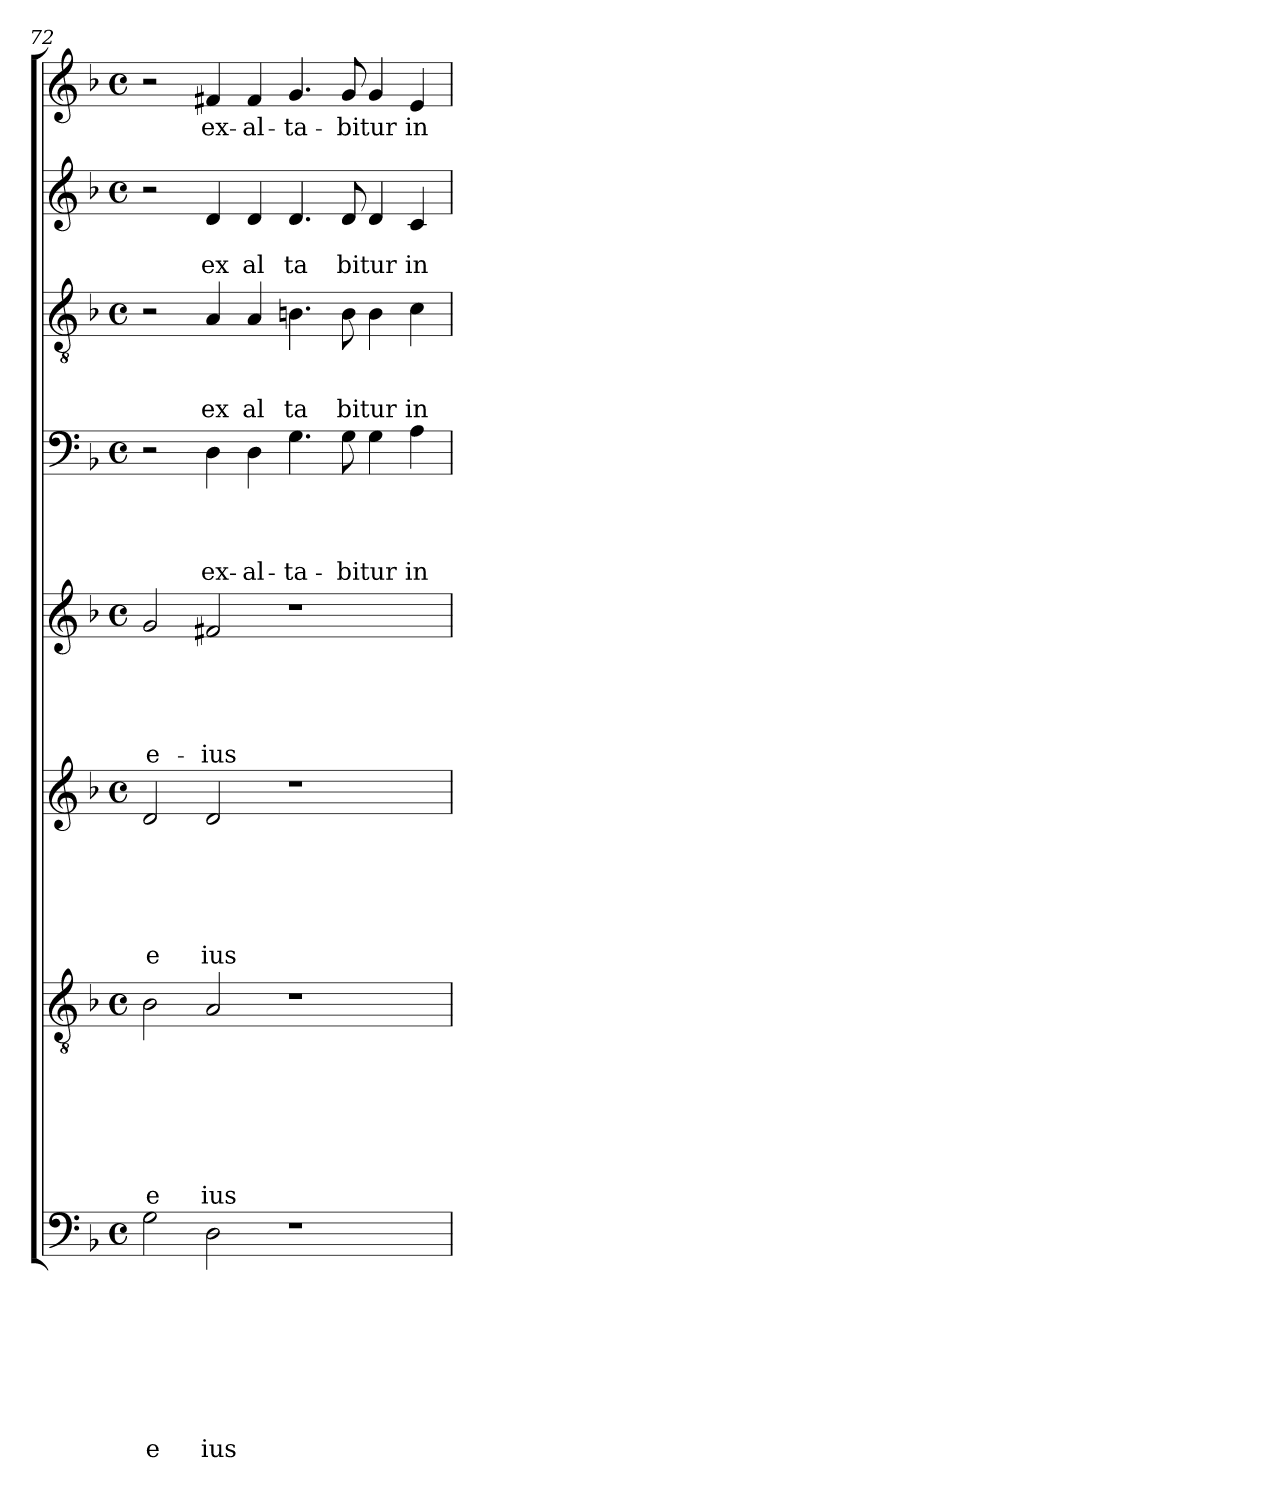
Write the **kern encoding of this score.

**kern	**text	**text	**text	**text	**text	**text	**text	**text	**kern	**text	**text	**text	**text	**text	**text	**text	**kern	**text	**text	**text	**text	**text	**text	**kern	**text	**text	**text	**text	**text	**kern	**text	**text	**text	**text	**kern	**text	**text	**text	**kern	**text	**text	**kern	**text
*part8	*part8	*part8	*part8	*part8	*part8	*part8	*part8	*part8	*part7	*part7	*part7	*part7	*part7	*part7	*part7	*part7	*part6	*part6	*part6	*part6	*part6	*part6	*part6	*part5	*part5	*part5	*part5	*part5	*part5	*part4	*part4	*part4	*part4	*part4	*part3	*part3	*part3	*part3	*part2	*part2	*part2	*part1	*part1
*staff8	*staff8	*staff8	*staff8	*staff8	*staff8	*staff8	*staff8	*staff8	*staff7	*staff7	*staff7	*staff7	*staff7	*staff7	*staff7	*staff7	*staff6	*staff6	*staff6	*staff6	*staff6	*staff6	*staff6	*staff5	*staff5	*staff5	*staff5	*staff5	*staff5	*staff4	*staff4	*staff4	*staff4	*staff4	*staff3	*staff3	*staff3	*staff3	*staff2	*staff2	*staff2	*staff1	*staff1
*clefF4	*	*	*	*	*	*	*	*	*clefGv2	*	*	*	*	*	*	*	*clefG2	*	*	*	*	*	*	*clefG2	*	*	*	*	*	*clefF4	*	*	*	*	*clefGv2	*	*	*	*clefG2	*	*	*clefG2	*
*k[b-]	*	*	*	*	*	*	*	*	*k[b-]	*	*	*	*	*	*	*	*k[b-]	*	*	*	*	*	*	*k[b-]	*	*	*	*	*	*k[b-]	*	*	*	*	*k[b-]	*	*	*	*k[b-]	*	*	*k[b-]	*
*F:	*	*	*	*	*	*	*	*	*F:	*	*	*	*	*	*	*	*F:	*	*	*	*	*	*	*F:	*	*	*	*	*	*F:	*	*	*	*	*F:	*	*	*	*F:	*	*	*F:	*
*M4/4	*	*	*	*	*	*	*	*	*M4/4	*	*	*	*	*	*	*	*M4/4	*	*	*	*	*	*	*M4/4	*	*	*	*	*	*M4/4	*	*	*	*	*M4/4	*	*	*	*M4/4	*	*	*M4/4	*
*met(c)	*	*	*	*	*	*	*	*	*met(c)	*	*	*	*	*	*	*	*met(c)	*	*	*	*	*	*	*met(c)	*	*	*	*	*	*met(c)	*	*	*	*	*met(c)	*	*	*	*met(c)	*	*	*met(c)	*
=72	=72	=72	=72	=72	=72	=72	=72	=72	=72	=72	=72	=72	=72	=72	=72	=72	=72	=72	=72	=72	=72	=72	=72	=72	=72	=72	=72	=72	=72	=72	=72	=72	=72	=72	=72	=72	=72	=72	=72	=72	=72	=72	=72
!	!	!	!	!	!	!	!	!LO:LY:b	!	!	!	!	!	!	!	!LO:LY:b	!	!	!	!	!	!	!LO:LY:b	!	!	!	!	!	!LO:LY:b	!	!	!	!	!	!	!	!	!	!	!	!	!	!
2G\	.	.	.	.	.	.	.	e	2B-\	.	.	.	.	.	.	e	2d/	.	.	.	.	.	e	2g/	.	.	.	.	e-	2r	.	.	.	.	2r	.	.	.	2r	.	.	2r	.
!	!	!	!	!	!	!	!	!LO:LY:b	!	!	!	!	!	!	!	!LO:LY:b	!	!	!	!	!	!	!LO:LY:b	!	!	!	!	!	!LO:LY:b	!	!	!	!	!LO:LY:b	!	!	!	!LO:LY:b	!	!	!LO:LY:b	!	!LO:LY:b
2D\	.	.	.	.	.	.	.	ius	2A/	.	.	.	.	.	.	ius	2d/	.	.	.	.	.	ius	2f#X/	.	.	.	.	-ius	4D\	.	.	.	ex-	4A/	.	.	ex	4d/	.	ex	4f#X/	ex-
!	!	!	!	!	!	!	!	!	!	!	!	!	!	!	!	!	!	!	!	!	!	!	!	!	!	!	!	!	!	!	!	!	!	!LO:LY:b	!	!	!	!LO:LY:b	!	!	!LO:LY:b	!	!LO:LY:b
.	.	.	.	.	.	.	.	.	.	.	.	.	.	.	.	.	.	.	.	.	.	.	.	.	.	.	.	.	.	4D\	.	.	.	-al-	4A/	.	.	al	4d/	.	al	4f#/	-al-
!	!	!	!	!	!	!	!	!	!	!	!	!	!	!	!	!	!	!	!	!	!	!	!	!	!	!	!	!	!	!	!	!	!	!LO:LY:b	!	!	!	!LO:LY:b	!	!	!LO:LY:b	!	!LO:LY:b
1r	.	.	.	.	.	.	.	.	1r	.	.	.	.	.	.	.	1r	.	.	.	.	.	.	1r	.	.	.	.	.	4.G\	.	.	.	-ta-	4.Bn\	.	.	ta	4.d/	.	ta	4.g/	-ta-
!	!	!	!	!	!	!	!	!	!	!	!	!	!	!	!	!	!	!	!	!	!	!	!	!	!	!	!	!	!	!	!	!	!	!LO:LY:b	!	!	!	!LO:LY:b	!	!	!LO:LY:b	!	!LO:LY:b
.	.	.	.	.	.	.	.	.	.	.	.	.	.	.	.	.	.	.	.	.	.	.	.	.	.	.	.	.	.	8G\	.	.	.	-bitur	8B\	.	.	bitur	8d/	.	bitur	8g/	-bitur
.	.	.	.	.	.	.	.	.	.	.	.	.	.	.	.	.	.	.	.	.	.	.	.	.	.	.	.	.	.	4G\	.	.	.	.	4B\	.	.	.	4d/	.	.	4g/	.
!	!	!	!	!	!	!	!	!	!	!	!	!	!	!	!	!	!	!	!	!	!	!	!	!	!	!	!	!	!	!	!	!	!	!LO:LY:b	!	!	!	!LO:LY:b	!	!	!LO:LY:b	!	!LO:LY:b
.	.	.	.	.	.	.	.	.	.	.	.	.	.	.	.	.	.	.	.	.	.	.	.	.	.	.	.	.	.	4A\	.	.	.	in	4c\	.	.	in	4c/	.	in	4e/	in
=	=	=	=	=	=	=	=	=	=	=	=	=	=	=	=	=	=	=	=	=	=	=	=	=	=	=	=	=	=	=	=	=	=	=	=	=	=	=	=	=	=	=	=
*-	*-	*-	*-	*-	*-	*-	*-	*-	*-	*-	*-	*-	*-	*-	*-	*-	*-	*-	*-	*-	*-	*-	*-	*-	*-	*-	*-	*-	*-	*-	*-	*-	*-	*-	*-	*-	*-	*-	*-	*-	*-	*-	*-
